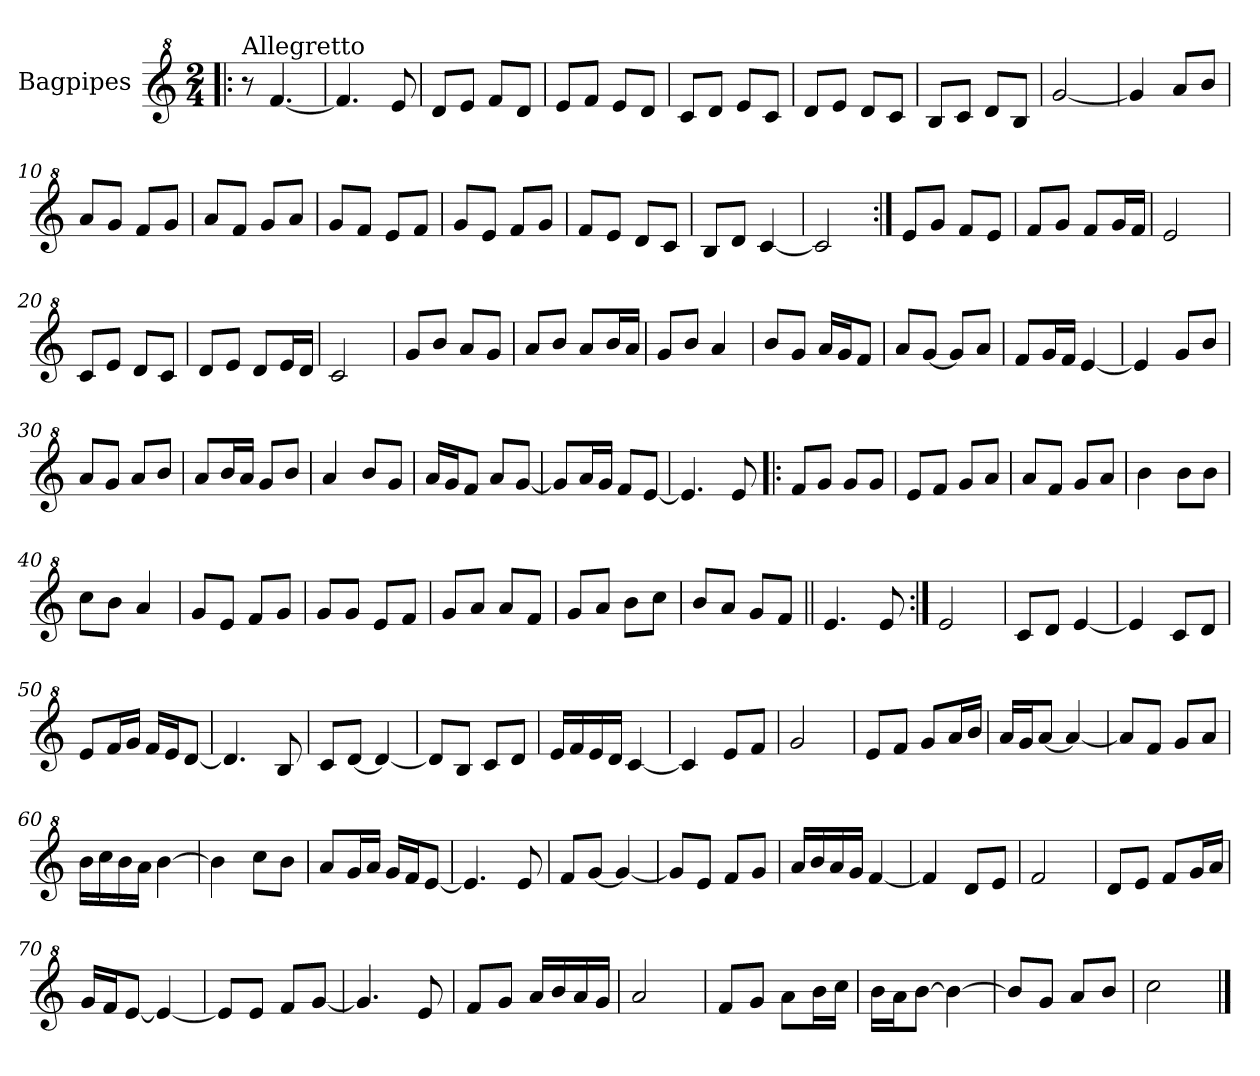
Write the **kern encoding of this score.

**kern
*part1
*staff1
*I"Bagpipes
*I'Bag
*clefG^2
*k[]
*C:
*M2/4
=1!|:
!LO:TX:a:t=Allegretto
8r
[4.ff/
=2
4.ff/]
8ee/
=3
8dd/L
8ee/J
8ff/L
8dd/J
=4
8ee/L
8ff/J
8ee/L
8dd/J
=5
8cc/L
8dd/J
8ee/L
8cc/J
=6
8dd/L
8ee/J
8dd/L
8cc/J
=7
8b/L
8cc/J
8dd/L
8b/J
=8
[2gg/
=9
4gg/]
8aa/L
8bb/J
=10
8aa/L
8gg/J
8ff/L
8gg/J
=11
8aa/L
8ff/J
8gg/L
8aa/J
!!LO:LB:g=z
=12
8gg/L
8ff/J
8ee/L
8ff/J
=13
8gg/L
8ee/J
8ff/L
8gg/J
=14
8ff/L
8ee/J
8dd/L
8cc/J
=15
8b/L
8dd/J
[4cc/
=16
2cc/]
=17:|!
8ee/L
8gg/J
8ff/L
8ee/J
=18
8ff/L
8gg/J
8ff/L
16gg/L
16ff/JJ
=19
2ee/
=20
8cc/L
8ee/J
8dd/L
8cc/J
=21
8dd/L
8ee/J
8dd/L
16ee/L
16dd/JJ
=22
2cc/
=23
8gg/L
8bb/J
8aa/L
8gg/J
!!LO:LB:g=z
=24
8aa/L
8bb/J
8aa/L
16bb/L
16aa/JJ
=25
8gg/L
8bb/J
4aa/
=26
8bb/L
8gg/J
16aa/LL
16gg/J
8ff/J
=27
8aa/L
[8gg/J
8gg/L]
8aa/J
=28
8ff/L
16gg/L
16ff/JJ
[4ee/
=29
4ee/]
8gg/L
8bb/J
=30
8aa/L
8gg/J
8aa/L
8bb/J
=31
8aa/L
16bb/L
16aa/JJ
8gg/L
8bb/J
=32
4aa/
8bb/L
8gg/J
=33
16aa/LL
16gg/J
8ff/J
8aa/L
[8gg/J
!!LO:LB:g=z
=34
8gg/L]
16aa/L
16gg/JJ
8ff/L
[8ee/J
=35
4.ee/]
8ee/
=36!|:
8ff/L
8gg/J
8gg/L
8gg/J
=37
8ee/L
8ff/J
8gg/L
8aa/J
=38
8aa/L
8ff/J
8gg/L
8aa/J
=39
4bb\
8bb\L
8bb\J
=40
8ccc\L
8bb\J
4aa/
=41
8gg/L
8ee/J
8ff/L
8gg/J
=42
8gg/L
8gg/J
8ee/L
8ff/J
=43
8gg/L
8aa/J
8aa/L
8ff/J
=44
8gg/L
8aa/J
8bb\L
8ccc\J
!!LO:LB:g=z
=45
8bb/L
8aa/J
8gg/L
8ff/J
=46||
4.ee/
8ee/
=47:|!
2ee/
=48
8cc/L
8dd/J
[4ee/
=49
4ee/]
8cc/L
8dd/J
=50
8ee/L
16ff/L
16gg/JJ
16ff/LL
16ee/J
[8dd/J
=51
4.dd/]
8b/
=52
8cc/L
[8dd/J
4dd/_
=53
8dd/L]
8b/J
8cc/L
8dd/J
=54
16ee/LL
16ff/
16ee/
16dd/JJ
[4cc/
=55
4cc/]
8ee/L
8ff/J
=56
2gg/
!!LO:LB:g=z
=57
8ee/L
8ff/J
8gg/L
16aa/L
16bb/JJ
=58
16aa/LL
16gg/J
[8aa/J
4aa/_
=59
8aa/L]
8ff/J
8gg/L
8aa/J
=60
16bb\LL
16ccc\
16bb\
16aa\JJ
[4bb\
=61
4bb\]
8ccc\L
8bb\J
=62
8aa/L
16gg/L
16aa/JJ
16gg/LL
16ff/J
[8ee/J
=63
4.ee/]
8ee/
=64
8ff/L
[8gg/J
4gg/_
=65
8gg/L]
8ee/J
8ff/L
8gg/J
=66
16aa/LL
16bb/
16aa/
16gg/JJ
[4ff/
!!LO:LB:g=z
=67
4ff/]
8dd/L
8ee/J
=68
2ff/
=69
8dd/L
8ee/J
8ff/L
16gg/L
16aa/JJ
=70
16gg/LL
16ff/J
[8ee/J
4ee/_
=71
8ee/L]
8ee/J
8ff/L
[8gg/J
=72
4.gg/]
8ee/
=73
8ff/L
8gg/J
16aa/LL
16bb/
16aa/
16gg/JJ
=74
2aa/
=75
8ff/L
8gg/J
8aa\L
16bb\L
16ccc\JJ
=76
16bb\LL
16aa\J
[8bb\J
4bb\_
=77
8bb/L]
8gg/J
8aa/L
8bb/J
=78
2ccc\
==
*-
